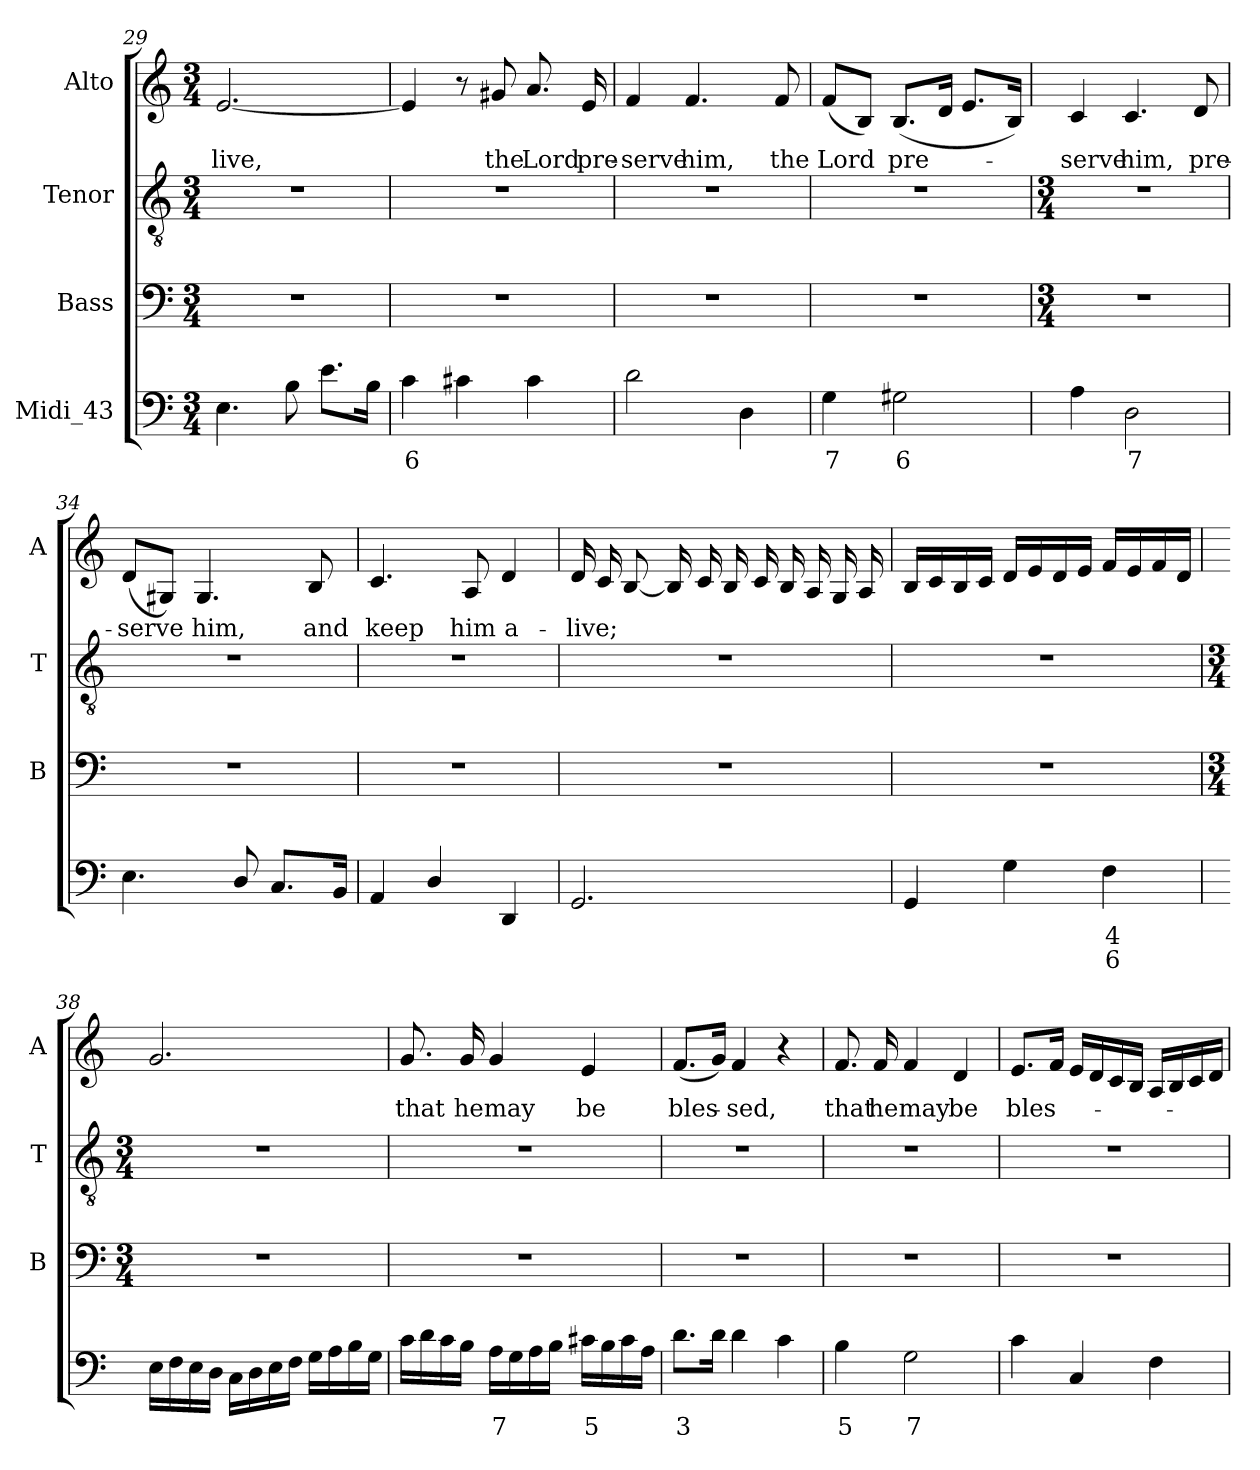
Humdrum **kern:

**kern	**text	**text	**kern	**kern	**kern	**text
*part4	*part4	*part4	*part3	*part2	*part1	*part1
*staff4	*staff4	*staff4	*staff3	*staff2	*staff1	*staff1
*I"Midi_43	*	*	*I"Bass	*I"Tenor	*I"Alto	*
*	*	*	*I'B	*I'T	*I'A	*
*clefF4	*	*	*clefF4	*clefGv2	*clefG2	*
*k[]	*	*	*k[]	*k[]	*k[]	*
*C:	*	*	*C:	*C:	*C:	*
*M3/4	*	*	*M3/4	*M3/4	*M3/4	*
=29	=29	=29	=29	=29	=29	=29
!	!	!	!	!	!	!LO:LY:b
4.E	.	.	2.r	2.r	[2.e	-live,
8B	.	.	.	.	.	.
8.eL	.	.	.	.	.	.
16BJ	.	.	.	.	.	.
=30	=30	=30	=30	=30	=30	=30
!	!LO:LY:b	!	!	!	!	!
4c	6	.	2.r	2.r	4e]	.
4c#X	.	.	.	.	8r	.
!	!	!	!	!	!	!LO:LY:b
.	.	.	.	.	8g#X	the
!	!	!	!	!	!	!LO:LY:b
4c#	.	.	.	.	8.a	Lord
!	!	!	!	!	!	!LO:LY:b
.	.	.	.	.	16e	pre-
=31	=31	=31	=31	=31	=31	=31
!	!	!	!	!	!	!LO:LY:b
2d	.	.	2.r	2.r	4f	-serve
!	!	!	!	!	!	!LO:LY:b
.	.	.	.	.	4.f	him,
4D	.	.	.	.	.	.
!	!	!	!	!	!	!LO:LY:b
.	.	.	.	.	8f	the
=32	=32	=32	=32	=32	=32	=32
!	!LO:LY:b	!	!	!	!	!LO:LY:b
4G	7	.	2.r	2.r	(<8fL	Lord
.	.	.	.	.	8BJ)	.
!	!LO:LY:b	!	!	!	!	!LO:LY:b
2G#X	6	.	.	.	(<8.BL	pre-
.	.	.	.	.	16dJ	.
.	.	.	.	.	8.eL	.
.	.	.	.	.	16BJ)	.
!!LO:LB:g=z
=33	=33	=33	=33	=33	=33	=33
*	*	*	*M3/4	*M3/4	*	*
!	!	!	!	!	!	!LO:LY:b
4A	.	.	2.r	2.r	4c	serve
!	!LO:LY:b	!	!	!	!	!LO:LY:b
2D	7	.	.	.	4.c	him,
!	!	!	!	!	!	!LO:LY:b
.	.	.	.	.	8d	pre-
=34	=34	=34	=34	=34	=34	=34
!	!	!	!	!	!	!LO:LY:b
4.E	.	.	2.r	2.r	(<8dL	-serve
.	.	.	.	.	8G#XJ)	.
!	!	!	!	!	!	!LO:LY:b
.	.	.	.	.	4.G#	him,
8D/	.	.	.	.	.	.
8.CL	.	.	.	.	.	.
!	!	!	!	!	!	!LO:LY:b
.	.	.	.	.	8B	and
16BBJ	.	.	.	.	.	.
=35	=35	=35	=35	=35	=35	=35
!	!	!	!	!	!	!LO:LY:b
4AA	.	.	2.r	2.r	4.c	keep
4D/	.	.	.	.	.	.
!	!	!	!	!	!	!LO:LY:b
.	.	.	.	.	8A	him
!	!	!	!	!	!	!LO:LY:b
4DD	.	.	.	.	4d	a-
=36	=36	=36	=36	=36	=36	=36
!	!	!	!	!	!	!LO:LY:b
2.GG	.	.	2.r	2.r	16dLL	-live;
.	.	.	.	.	16c	.
.	.	.	.	.	[8BJ	.
.	.	.	.	.	16BLL]	.
.	.	.	.	.	16c	.
.	.	.	.	.	16B	.
.	.	.	.	.	16cJJ	.
.	.	.	.	.	16BLL	.
.	.	.	.	.	16A	.
.	.	.	.	.	16G	.
.	.	.	.	.	16AJJ	.
=37	=37	=37	=37	=37	=37	=37
4GG	.	.	2.r	2.r	16BLL	.
.	.	.	.	.	16c	.
.	.	.	.	.	16B	.
.	.	.	.	.	16cJJ	.
4G	.	.	.	.	16dLL	.
.	.	.	.	.	16e	.
.	.	.	.	.	16d	.
.	.	.	.	.	16eJJ	.
!	!LO:LY:b	!LO:LY:b	!	!	!	!
4F	4	6	.	.	16fLL	.
.	.	.	.	.	16e	.
.	.	.	.	.	16f	.
.	.	.	.	.	16dJJ	.
!!LO:LB:g=z
=38	=38	=38	=38	=38	=38	=38
*	*	*	*M3/4	*M3/4	*	*
16ELL	.	.	2.r	2.r	2.g	.
16F	.	.	.	.	.	.
16E	.	.	.	.	.	.
16DJJ	.	.	.	.	.	.
16CLL	.	.	.	.	.	.
16D	.	.	.	.	.	.
16E	.	.	.	.	.	.
16FJJ	.	.	.	.	.	.
16GLL	.	.	.	.	.	.
16A	.	.	.	.	.	.
16B	.	.	.	.	.	.
16GJJ	.	.	.	.	.	.
=39	=39	=39	=39	=39	=39	=39
!	!	!	!	!	!	!LO:LY:b
16cLL	.	.	2.r	2.r	8.g	that
16d	.	.	.	.	.	.
16c	.	.	.	.	.	.
!	!	!	!	!	!	!LO:LY:b
16BJJ	.	.	.	.	16g	he
!	!LO:LY:b	!	!	!	!	!LO:LY:b
16ALL	7	.	.	.	4g	may
16G	.	.	.	.	.	.
16A	.	.	.	.	.	.
16BJJ	.	.	.	.	.	.
!	!LO:LY:b	!	!	!	!	!LO:LY:b
16c#XLL	5	.	.	.	4e	be
16B	.	.	.	.	.	.
16c#	.	.	.	.	.	.
16AJJ	.	.	.	.	.	.
=40	=40	=40	=40	=40	=40	=40
!	!LO:LY:b	!	!	!	!	!LO:LY:b
8.dL	3	.	2.r	2.r	(<8.fL	bles-
16dJ	.	.	.	.	16gJ)	.
!	!	!	!	!	!	!LO:LY:b
4d	.	.	.	.	4f	sed,
4c	.	.	.	.	4r	.
=41	=41	=41	=41	=41	=41	=41
!	!LO:LY:b	!	!	!	!	!LO:LY:b
4B	5	.	2.r	2.r	8.f	that
!	!	!	!	!	!	!LO:LY:b
.	.	.	.	.	16f	he
!	!LO:LY:b	!	!	!	!	!LO:LY:b
2G	7	.	.	.	4f	may
!	!	!	!	!	!	!LO:LY:b
.	.	.	.	.	4d	be
=42	=42	=42	=42	=42	=42	=42
!	!	!	!	!	!	!LO:LY:b
4c	.	.	2.r	2.r	8.eL	bles-
.	.	.	.	.	16fJ	.
4C	.	.	.	.	16eLL	.
.	.	.	.	.	16d	.
.	.	.	.	.	16c	.
.	.	.	.	.	16BJJ	.
4F	.	.	.	.	16ALL	.
.	.	.	.	.	16B	.
.	.	.	.	.	16c	.
.	.	.	.	.	16dJJ	.
=	=	=	=	=	=	=
*-	*-	*-	*-	*-	*-	*-
